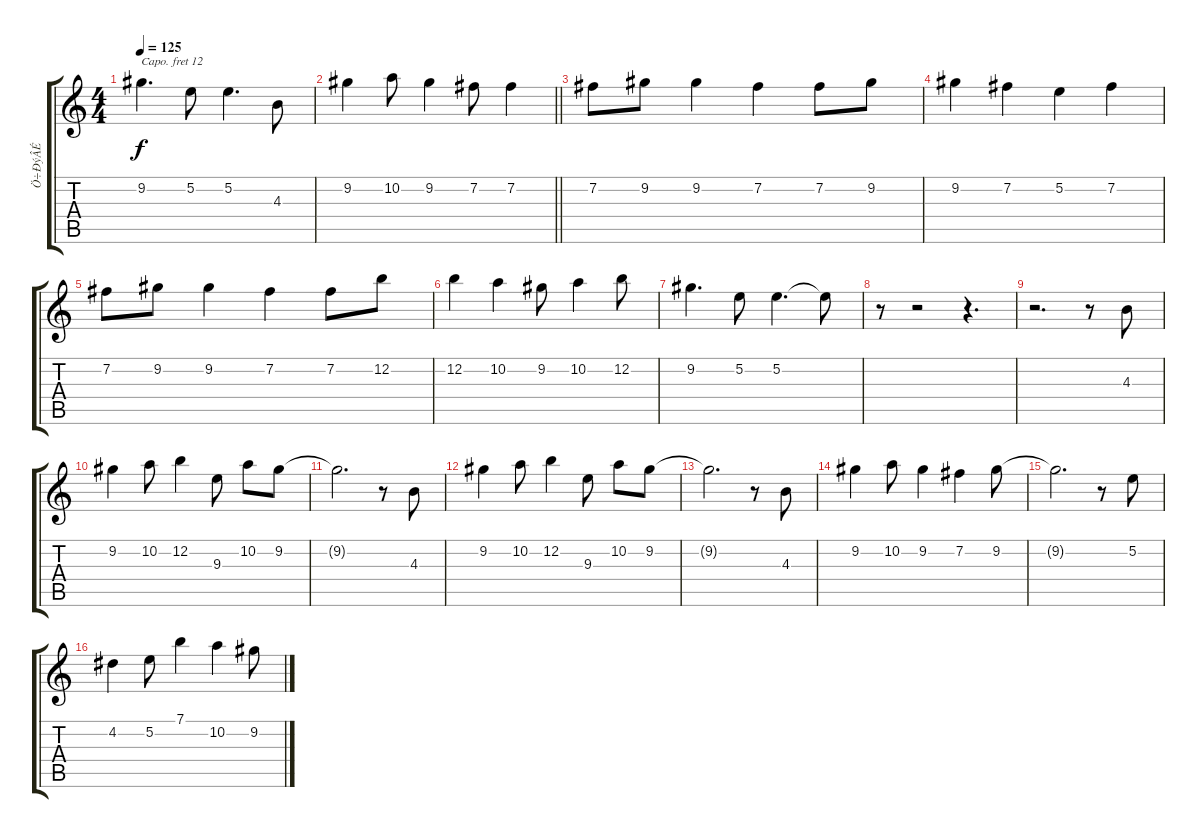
\track ("Ö÷ÐýÂÉ" "Ö÷ÐýÂÉ") {instrument violin}
\staff {score tabs}
\capo 12
\tuning (E4 B3 G3 D3 A2 E2) {hide}
\ts (4 4)
\tempo 125
\clef g2
\ks c
9.2.4{d dy f} 5.2.8 5.2.4{d} 4.3.8 |
\barLineRight lightlight
9.2.4 10.2.8 9.2.4 7.2.8 7.2.4 |
7.2.8 9.2.8 9.2.4 7.2.4 7.2.8 9.2.8 |
9.2.4 7.2.4 5.2.4 7.2.4 |
7.2.8 9.2.8 9.2.4 7.2.4 7.2.8 12.2.8 |
12.2.4 10.2.4 9.2.8 10.2.4 12.2.8 |
9.2.4{d} 5.2.8 5.2.4{d} 5.2{t}.8 |
r.8 r.2 r.4{d} |
r.2{d} r.8 4.3.8 |
9.2.4 10.2.8 12.2.4 9.3.8 10.2.8 9.2.8 |
9.2{t}.2{d} r.8 4.3.8 |
9.2.4 10.2.8 12.2.4 9.3.8 10.2.8 9.2.8 |
9.2{t}.2{d} r.8 4.3.8 |
9.2.4 10.2.8 9.2.4 7.2.4 9.2.8 |
9.2{t}.2{d} r.8 5.2.8 |
4.2.4 5.2.8 7.1.4 10.2.4 9.2.8
